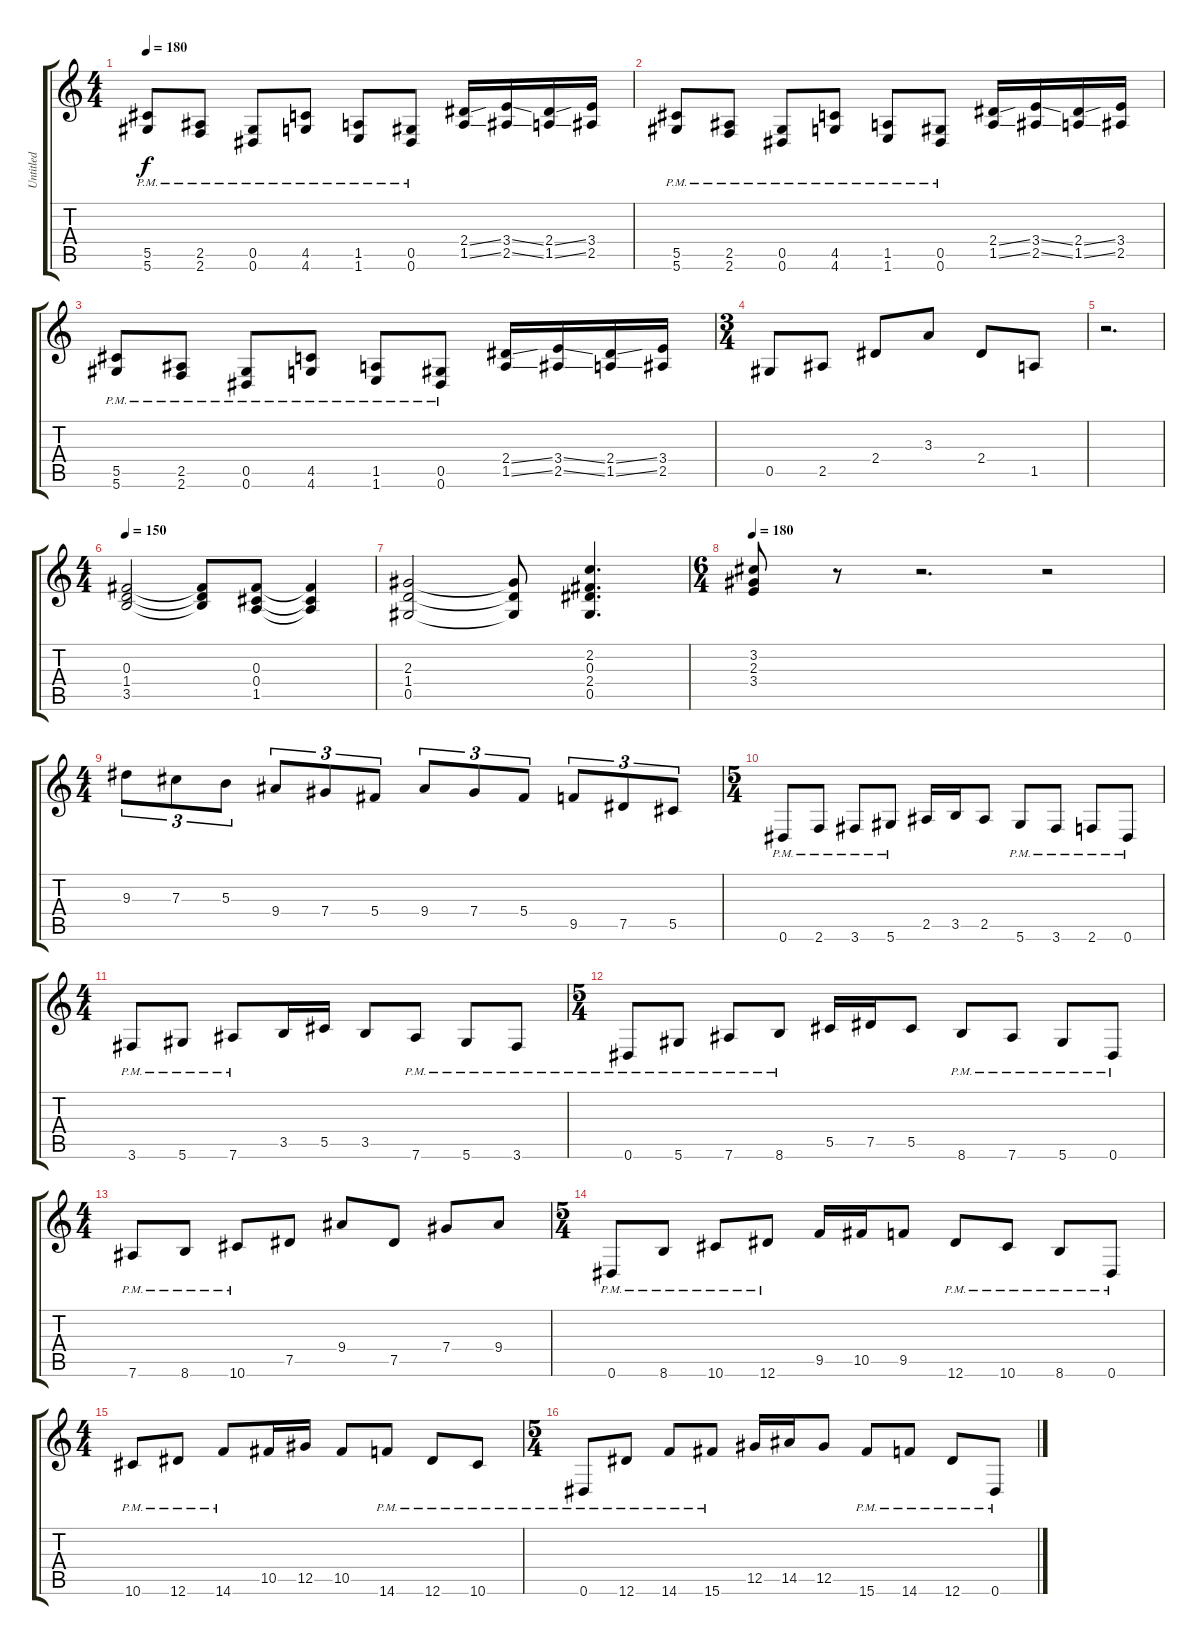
\track ("Untitled" "Untitled") {instrument overdrivenguitar}
\staff {score tabs}
\tuning (Eb4 Bb3 Gb3 Db3 Ab2 Eb2) {hide}
\ts (4 4)
\tempo 180
\clef g2
\ks c
(5.5{pm} 5.6{pm}).8{dy f} (2.5{pm} 2.6{pm}).8 (0.5{pm} 0.6{pm}).8 (4.5{pm} 4.6{pm}).8 (1.5{pm} 1.6{pm}).8 (0.5{pm} 0.6{pm}).8 (2.4{ss} 1.5{ss}).16 (3.4{ss} 2.5{ss}).16 (2.4{ss} 1.5{ss}).16 (3.4 2.5).16 |
(5.5{pm} 5.6{pm}).8 (2.5{pm} 2.6{pm}).8 (0.5{pm} 0.6{pm}).8 (4.5{pm} 4.6{pm}).8 (1.5{pm} 1.6{pm}).8 (0.5{pm} 0.6{pm}).8 (2.4{ss} 1.5{ss}).16 (3.4{ss} 2.5{ss}).16 (2.4{ss} 1.5{ss}).16 (3.4 2.5).16 |
(5.5{pm} 5.6{pm}).8 (2.5{pm} 2.6{pm}).8 (0.5{pm} 0.6{pm}).8 (4.5{pm} 4.6{pm}).8 (1.5{pm} 1.6{pm}).8 (0.5{pm} 0.6{pm}).8 (2.4{ss} 1.5{ss}).16 (3.4{ss} 2.5{ss}).16 (2.4{ss} 1.5{ss}).16 (3.4 2.5).16 |
\ts (3 4)
0.5.8 2.5.8 2.4.8 3.3.8 2.4.8 1.5.8 |
r.2{d} |
\ts (4 4)
\tempo 150
(0.3 1.4 3.5).2 (0.3{t} 1.4{t} 3.5{t}).8 (0.3 0.4 1.5).8 (0.3{t} 0.4{t} 1.5{t}).4 |
(2.3 1.4 0.5).2 (2.3{t} 1.4{t} 0.5{t}).8 (2.2 0.3 2.4 0.5).4{d} |
\ts (6 4)
\tempo 180
(3.2 2.3 3.4).8 r.8 r.2{d} r.2 |
\ts (4 4)
9.3.8{tu (3 2)} 7.3.8{tu (3 2)} 5.3.8{tu (3 2)} 9.4.8{tu (3 2)} 7.4.8{tu (3 2)} 5.4.8{tu (3 2)} 9.4.8{tu (3 2)} 7.4.8{tu (3 2)} 5.4.8{tu (3 2)} 9.5.8{tu (3 2)} 7.5.8{tu (3 2)} 5.5.8{tu (3 2)} |
\ts (5 4)
0.6{pm}.8 2.6{pm}.8 3.6{pm}.8 5.6{pm}.8 2.5.16 3.5.16 2.5.8 5.6{pm}.8 3.6{pm}.8 2.6{pm}.8 0.6{pm}.8 |
\ts (4 4)
3.6{pm}.8 5.6{pm}.8 7.6{pm}.8 3.5.16 5.5.16 3.5.8 7.6{pm}.8 5.6{pm}.8 3.6{pm}.8 |
\ts (5 4)
0.6{pm}.8 5.6{pm}.8 7.6{pm}.8 8.6{pm}.8 5.5.16 7.5.16 5.5.8 8.6{pm}.8 7.6{pm}.8 5.6{pm}.8 0.6{pm}.8 |
\ts (4 4)
7.6{pm}.8 8.6{pm}.8 10.6{pm}.8 7.5.8 9.4.8 7.5.8 7.4.8 9.4.8 |
\ts (5 4)
0.6{pm}.8 8.6{pm}.8 10.6{pm}.8 12.6{pm}.8 9.5.16 10.5.16 9.5.8 12.6{pm}.8 10.6{pm}.8 8.6{pm}.8 0.6{pm}.8 |
\ts (4 4)
10.6{pm}.8 12.6{pm}.8 14.6{pm}.8 10.5.16 12.5.16 10.5.8 14.6{pm}.8 12.6{pm}.8 10.6{pm}.8 |
\ts (5 4)
0.6{pm}.8 12.6{pm}.8 14.6{pm}.8 15.6{pm}.8 12.5.16 14.5.16 12.5.8 15.6{pm}.8 14.6{pm}.8 12.6{pm}.8 0.6{pm}.8
